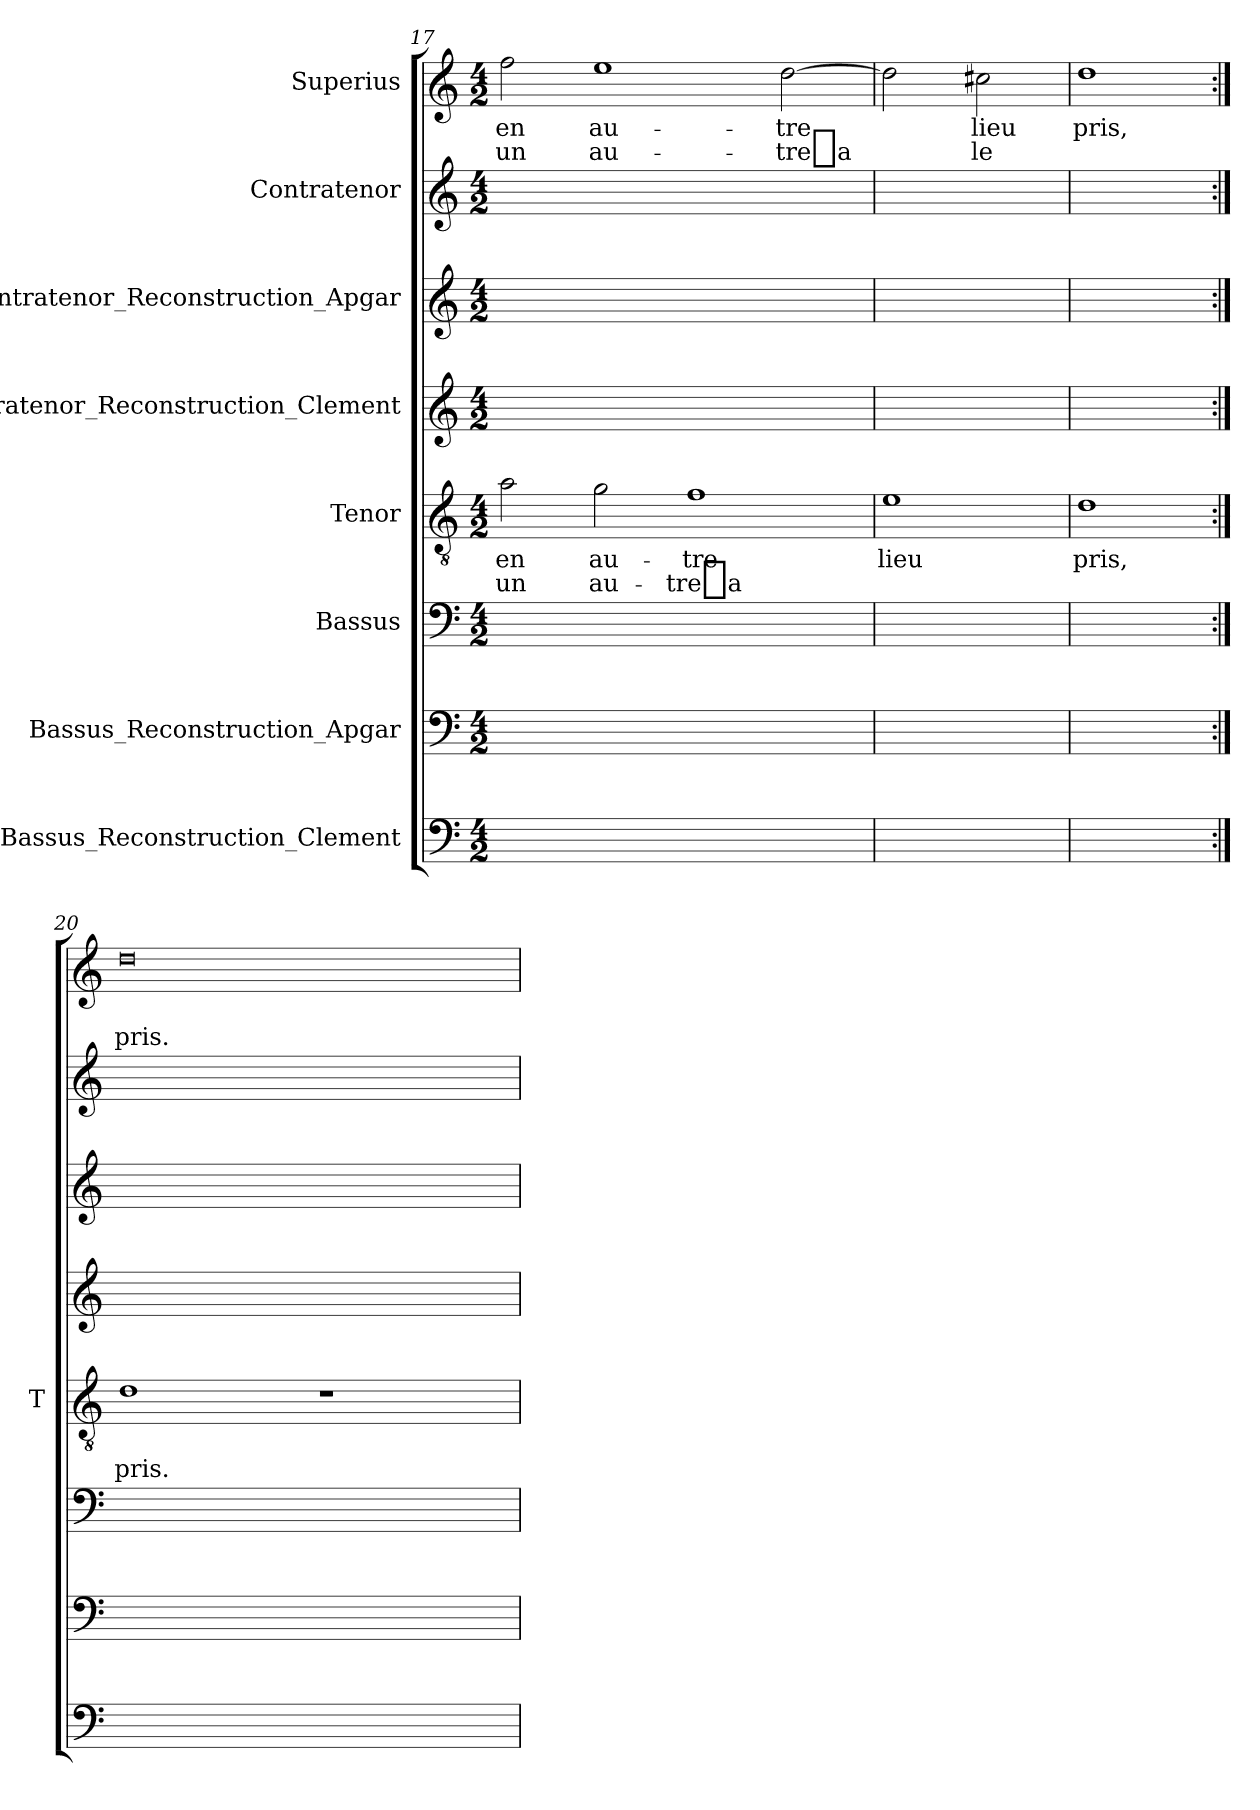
**kern	**kern	**kern	**kern	**text	**text	**kern	**kern	**kern	**kern	**text	**text
*part8	*part7	*part6	*part5	*part5	*part5	*part4	*part3	*part2	*part1	*part1	*part1
*staff8	*staff7	*staff6	*staff5	*staff5	*staff5	*staff4	*staff3	*staff2	*staff1	*staff1	*staff1
*I"Bassus_Reconstruction_Clement	*I"Bassus_Reconstruction_Apgar	*I"Bassus	*I"Tenor	*	*	*I"Contratenor_Reconstruction_Clement	*I"Contratenor_Reconstruction_Apgar	*I"Contratenor	*I"Superius	*	*
*	*	*	*I'T	*	*	*	*	*	*	*	*
*clefF4	*clefF4	*clefF4	*clefGv2	*	*	*clefG2	*clefG2	*clefG2	*clefG2	*	*
*k[]	*k[]	*k[]	*k[]	*	*	*k[]	*k[]	*k[]	*k[]	*	*
*M4/2	*M4/2	*M4/2	*M4/2	*	*	*M4/2	*M4/2	*M4/2	*M4/2	*	*
=17	=17	=17	=17	=17	=17	=17	=17	=17	=17	=17	=17
0ryy	0ryy	0ryy	2a	-en	-un	0ryy	0ryy	0ryy	2ff	-en	-un
.	.	.	2g	au-	au-	.	.	.	1ee	au-	au-
.	.	.	1f	-tre	-tre_a	.	.	.	.	.	.
.	.	.	.	.	.	.	.	.	[2dd	-tre	-tre_a
=18	=18	=18	=18	=18	=18	=18	=18	=18	=18	=18	=18
1ryy	1ryy	1ryy	1e	-lieu	.	1ryy	1ryy	1ryy	2dd]	.	.
.	.	.	.	.	.	.	.	.	2cc#X	-lieu	-le
=19	=19	=19	=19	=19	=19	=19	=19	=19	=19	=19	=19
1ryy	1ryy	1ryy	1d	-pris,	.	1ryy	1ryy	1ryy	1dd	-pris,	.
=20:|!	=20:|!	=20:|!	=20:|!	=20:|!	=20:|!	=20:|!	=20:|!	=20:|!	=20:|!	=20:|!	=20:|!
0ryy	0ryy	0ryy	1d	.	-pris.	0ryy	0ryy	0ryy	0dd	.	-pris.
.	.	.	1r	.	.	.	.	.	.	.	.
=	=	=	=	=	=	=	=	=	=	=	=
*-	*-	*-	*-	*-	*-	*-	*-	*-	*-	*-	*-
